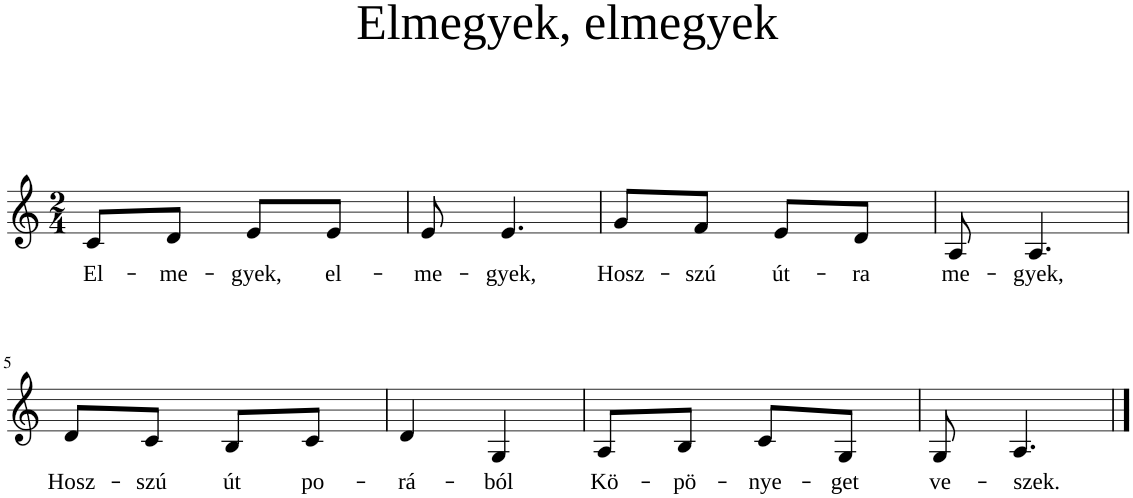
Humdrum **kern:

**kern	**text
*part1	*part1
*staff1	*staff1
*I"Piano	*
*I'Pno	*
*clefG2	*
*k[]	*
*M2/4	*
=1	=1
!	!LO:LY:b
8c/L	El-
!	!LO:LY:b
8d/J	-me-
!	!LO:LY:b
8e/L	-gyek,
!	!LO:LY:b
8e/J	el-
=2	=2
!	!LO:LY:b
8e/	-me-
!	!LO:LY:b
4.e/	-gyek,
=3	=3
!	!LO:LY:b
8g/L	Hosz-
!	!LO:LY:b
8f/J	-szú
!	!LO:LY:b
8e/L	út-
!	!LO:LY:b
8d/J	-ra
=4	=4
!	!LO:LY:b
8A/	me-
!	!LO:LY:b
4.A/	-gyek,
!!LO:LB:g=z
=5	=5
!	!LO:LY:b
8d/L	Hosz-
!	!LO:LY:b
8c/J	-szú
!	!LO:LY:b
8B/L	út
!	!LO:LY:b
8c/J	po-
=6	=6
!	!LO:LY:b
4d/	-rá-
!	!LO:LY:b
4G/	-ból
=7	=7
!	!LO:LY:b
8A/L	Kö-
!	!LO:LY:b
8B/J	-pö-
!	!LO:LY:b
8c/L	-nye-
!	!LO:LY:b
8G/J	-get
=8	=8
!	!LO:LY:b
8G/	ve-
!	!LO:LY:b
4.A/	-szek.-
==	==
*-	*-
